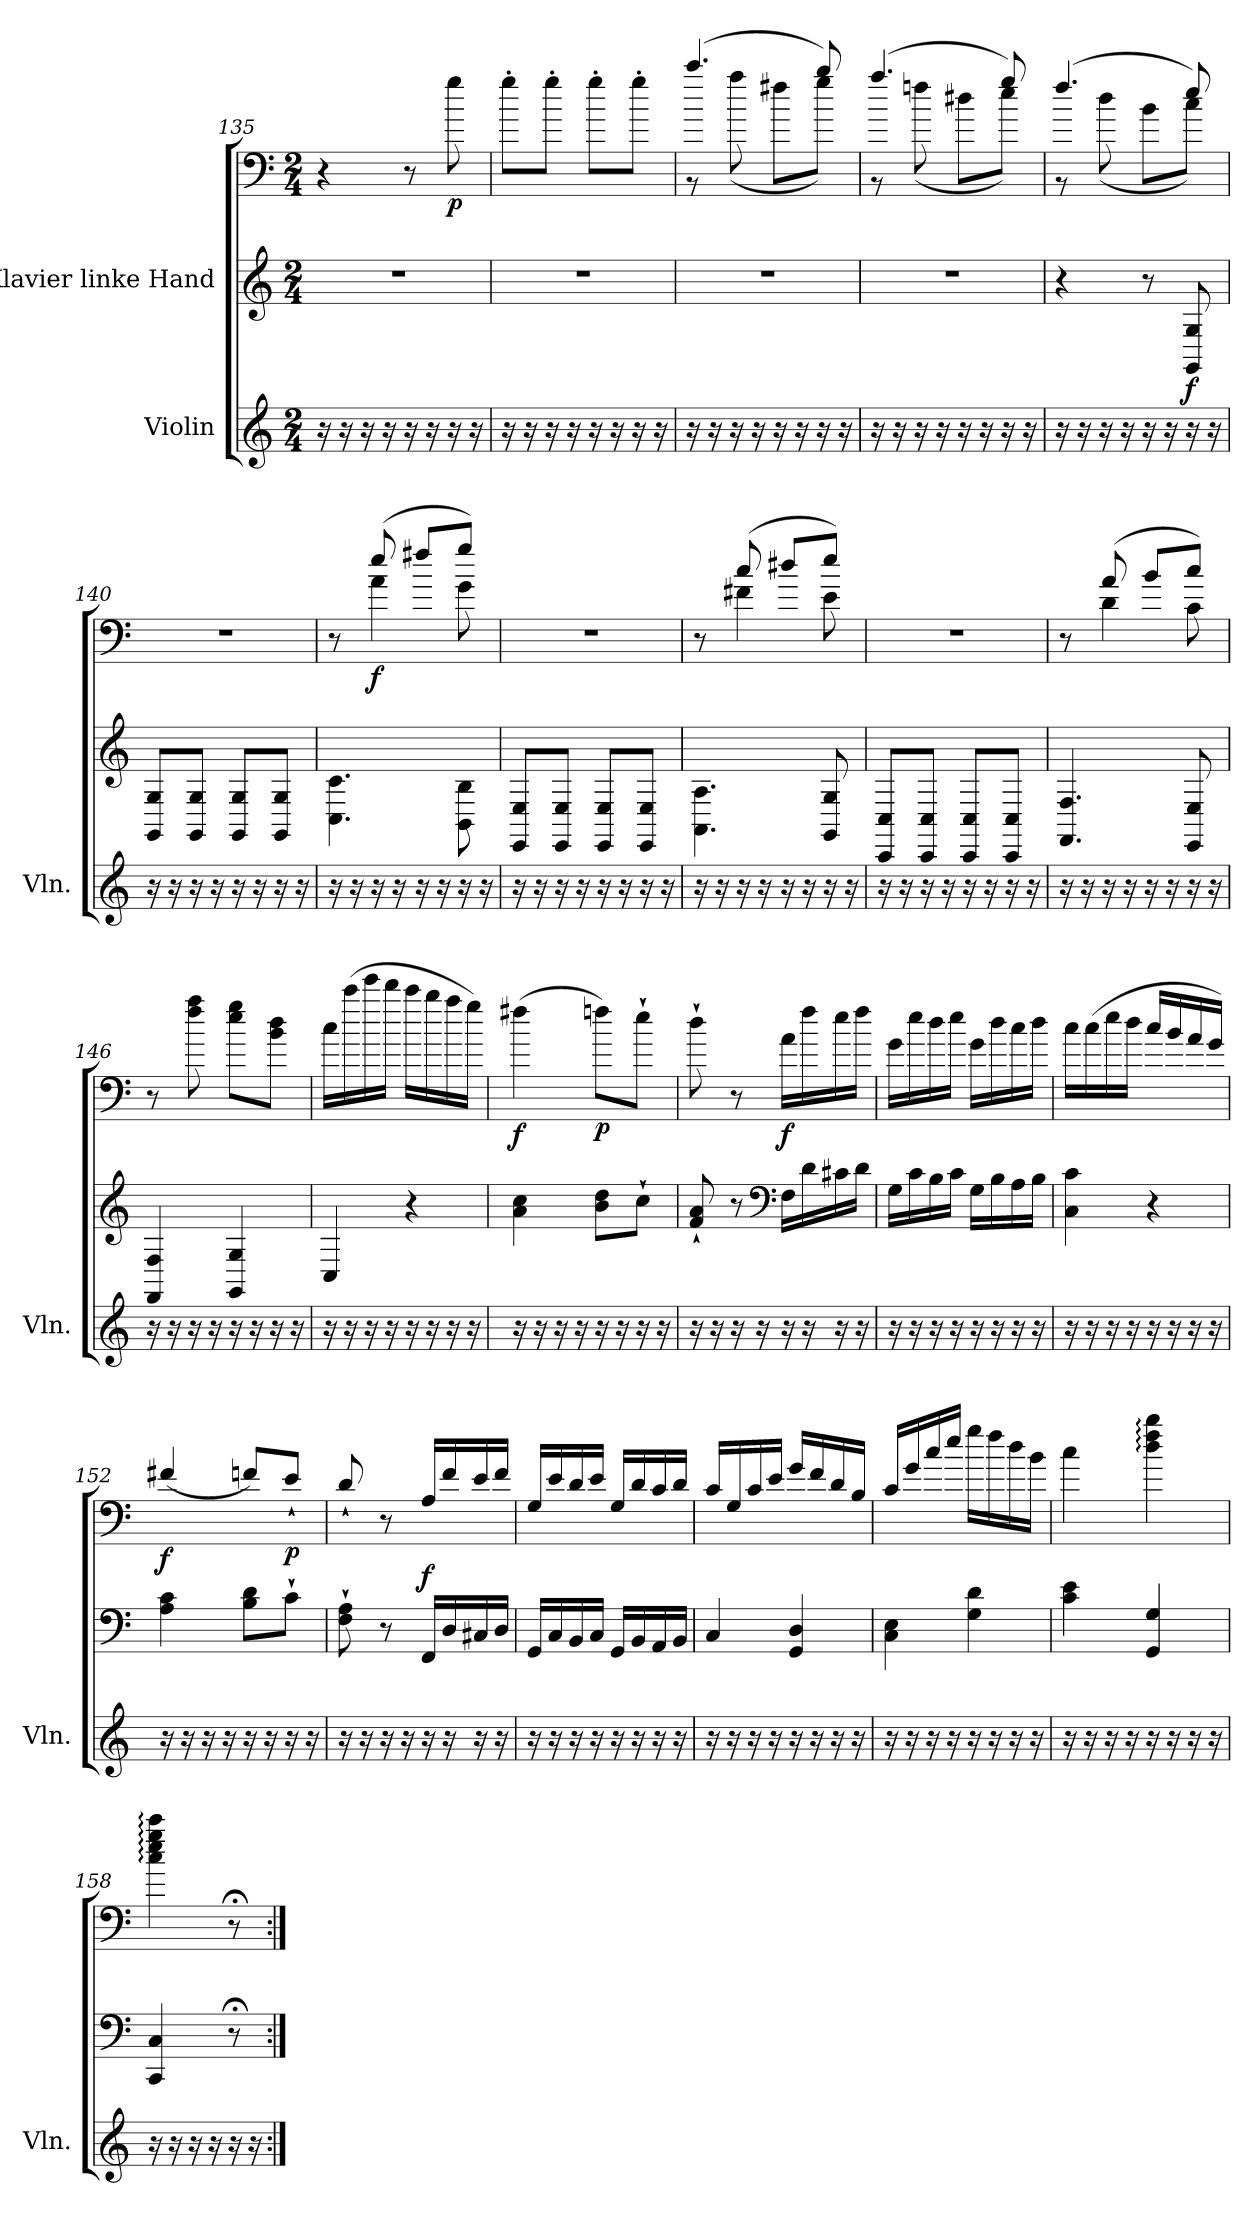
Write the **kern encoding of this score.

**kern	**kern	**kern	**dynam
*part2	*part1	*part1	*part1
*staff3	*staff2	*staff1	*staff1/2
*I"Violin	*I"Klavier linke Hand	*	*
*I'Vln.	*	*	*
*clefG2	*clefG2	*clefF4	*
*k[]	*k[]	*k[]	*
*M2/4	*M2/4	*M2/4	*
=135	=135	=135	=135
16r	2r	4r	.
16r	.	.	.
16r	.	.	.
16r	.	.	.
16r	.	8r	.
16r	.	.	.
!	!	!	!LO:DY:b
16r	.	8gg\	p
16r	.	.	.
!!LO:LB:g=z
=136	=136	=136	=136
16r	2r	8gg'\L	.
16r	.	.	.
16r	.	8gg'\J	.
16r	.	.	.
16r	.	8gg'\L	.
16r	.	.	.
16r	.	8gg'\J	.
16r	.	.	.
!!LO:PB:g=z
=137	=137	=137	=137
*	*	*^	*
16r	2r	(>4.ccc/	8r	.
16r	.	.	.	.
16r	.	.	(<8aa\	.
16r	.	.	.	.
16r	.	.	8ff#X\L	.
16r	.	.	.	.
16r	.	8bb/)	8gg\J)	.
16r	.	.	.	.
=138	=138	=138	=138	=138
16r	2r	(>4.aa/	8r	.
16r	.	.	.	.
16r	.	.	(<8ffn\	.
16r	.	.	.	.
16r	.	.	8dd#X\L	.
16r	.	.	.	.
16r	.	8gg/)	8ee\J)	.
16r	.	.	.	.
=139	=139	=139	=139	=139
16r	4r	(>4.ff/	8r	.
16r	.	.	.	.
16r	.	.	(<8dd\	.
16r	.	.	.	.
16r	8r	.	8b\L	.
16r	.	.	.	.
!	!	!	!	!LO:DY:b=2
16r	8GG/ 8G/	8ee/)	8cc\J)	f
16r	.	.	.	.
*	*	*v	*v	*
=140	=140	=140	=140
16r	8GG/ 8G/L	2r	.
16r	.	.	.
16r	8GG/ 8G/J	.	.
16r	.	.	.
16r	8GG/ 8G/L	.	.
16r	.	.	.
16r	8GG/ 8G/J	.	.
16r	.	.	.
=141	=141	=141	=141
*	*	*^	*
16r	4.C\ 4.c\	8r	8ryy	.
16r	.	.	.	.
!	!	!	!	!LO:DY:b
16r	.	(>8ee/	4a\	f
16r	.	.	.	.
16r	.	8ff#X/L	.	.
16r	.	.	.	.
16r	8BB\ 8B\	8gg/J)	8g\	.
16r	.	.	.	.
*	*	*v	*v	*
!!LO:LB:g=z
=142	=142	=142	=142
16r	8EE/ 8E/L	2r	.
16r	.	.	.
16r	8EE/ 8E/J	.	.
16r	.	.	.
16r	8EE/ 8E/L	.	.
16r	.	.	.
16r	8EE/ 8E/J	.	.
16r	.	.	.
=143	=143	=143	=143
*	*	*^	*
16r	4.AA\ 4.A\	8r	8ryy	.
16r	.	.	.	.
16r	.	(>8cc/	4f#X\	.
16r	.	.	.	.
16r	.	8dd#X/L	.	.
16r	.	.	.	.
16r	8GG/ 8G/	8ee/J)	8e\	.
16r	.	.	.	.
*	*	*v	*v	*
=144	=144	=144	=144
16r	8CC/ 8C/L	2r	.
16r	.	.	.
16r	8CC/ 8C/J	.	.
16r	.	.	.
16r	8CC/ 8C/L	.	.
16r	.	.	.
16r	8CC/ 8C/J	.	.
16r	.	.	.
=145	=145	=145	=145
*	*	*^	*
16r	4.FF/ 4.F/	8r	8ryy	.
16r	.	.	.	.
16r	.	(>8a/	4d\	.
16r	.	.	.	.
16r	.	8b/L	.	.
16r	.	.	.	.
16r	8EE/ 8E/	8cc/J)	8c\	.
16r	.	.	.	.
*	*	*v	*v	*
=146	=146	=146	=146
16r	4FF/ 4F/	8r	.
16r	.	.	.
16r	.	8ff\ 8aa\	.
16r	.	.	.
16r	4GG/ 4G/	8ee\ 8gg\L	.
16r	.	.	.
16r	.	8b\ 8dd\J	.
16r	.	.	.
!!LO:LB:g=z
=147	=147	=147	=147
16r	4C/	16cc\LL	.
16r	.	(>16ccc\	.
16r	.	16eee\	.
16r	.	16ddd\JJ	.
16r	4r	16ccc\LL	.
16r	.	16bb\	.
16r	.	16aa\	.
16r	.	16gg\JJ)	.
=148	=148	=148	=148
!	!	!	!LO:DY:b
16r	4a\ 4cc\	(>4ff#X\	f
16r	.	.	.
16r	.	.	.
16r	.	.	.
!	!	!	!LO:DY:b
16r	8b\ 8dd\L	8ffn\L)	p
16r	.	.	.
16r	8cc`\J	8ee`\J	.
16r	.	.	.
=149	=149	=149	=149
16r	8f/` 8a/`	8dd`\	.
16r	.	.	.
16r	8r	8r	.
16r	.	.	.
*	*clefF4	*	*
!	!	!	!LO:DY:b
16r	16F\LL	16a\LL	f
16r	16d\	16ff\	.
16r	16c#X\	16ee\	.
16r	16d\JJ	16ff\JJ	.
=150	=150	=150	=150
16r	16G\LL	16g\LL	.
16r	16c\	16ee\	.
16r	16B\	16dd\	.
16r	16c\JJ	16ee\JJ	.
16r	16G\LL	16g\LL	.
16r	16B\	16dd\	.
16r	16A\	16cc\	.
16r	16B\JJ	16dd\JJ	.
=151	=151	=151	=151
16r	4C\ 4c\	16cc\LL	.
16r	.	(>16cc\	.
16r	.	16ee\	.
16r	.	16dd\JJ	.
16r	4r	16cc/LL	.
16r	.	16b/	.
16r	.	16a/	.
16r	.	16g/JJ)	.
=152	=152	=152	=152
!	!	!	!LO:DY:b
16r	4A\ 4c\	(<4f#X/	f
16r	.	.	.
16r	.	.	.
16r	.	.	.
16r	8B\ 8d\L	8fn/L)	.
16r	.	.	.
!	!	!	!LO:DY:b
16r	8c`\J	8e`/J	p
16r	.	.	.
!!LO:LB:g=z
=153	=153	=153	=153
16r	8F\` 8A\`	8d`/	.
16r	.	.	.
16r	8r	8r	.
16r	.	.	.
!	!	!	!LO:DY:a=2
16r	16FF/LL	16A/LL	f
16r	16D/	16f/	.
16r	16C#X/	16e/	.
16r	16D/JJ	16f/JJ	.
=154	=154	=154	=154
16r	16GG/LL	16G/LL	.
16r	16C/	16e/	.
16r	16BB/	16d/	.
16r	16C/JJ	16e/JJ	.
16r	16GG/LL	16G/LL	.
16r	16BB/	16d/	.
16r	16AA/	16c/	.
16r	16BB/JJ	16d/JJ	.
=155	=155	=155	=155
16r	4C/	16c/LL	.
16r	.	16G/	.
16r	.	16c/	.
16r	.	16e/JJ	.
16r	4GG/ 4D/	16g/LL	.
16r	.	16f/	.
16r	.	16d/	.
16r	.	16B/JJ	.
=156	=156	=156	=156
16r	4C\ 4E\	16c/LL	.
16r	.	16g/	.
16r	.	16cc/	.
16r	.	16ee/JJ	.
16r	4G\ 4d\	16gg\LL	.
16r	.	16ff\	.
16r	.	16dd\	.
16r	.	16b\JJ	.
=157	=157	=157	=157
16r	4c\ 4e\	4cc\	.
16r	.	.	.
16r	.	.	.
16r	.	.	.
16r	4GG/ 4G/	4dd\: 4ff\: 4bb\:	.
16r	.	.	.
16r	.	.	.
16r	.	.	.
=158	=158	=158	=158
16r	4CC/ 4C/	4cc\: 4ee\: 4gg\: 4ccc\:	.
16r	.	.	.
16r	.	.	.
16r	.	.	.
16r	8r;	8r;<	.
16r	.	.	.
=:|!	=:|!	=:|!	=:|!
*-	*-	*-	*-
